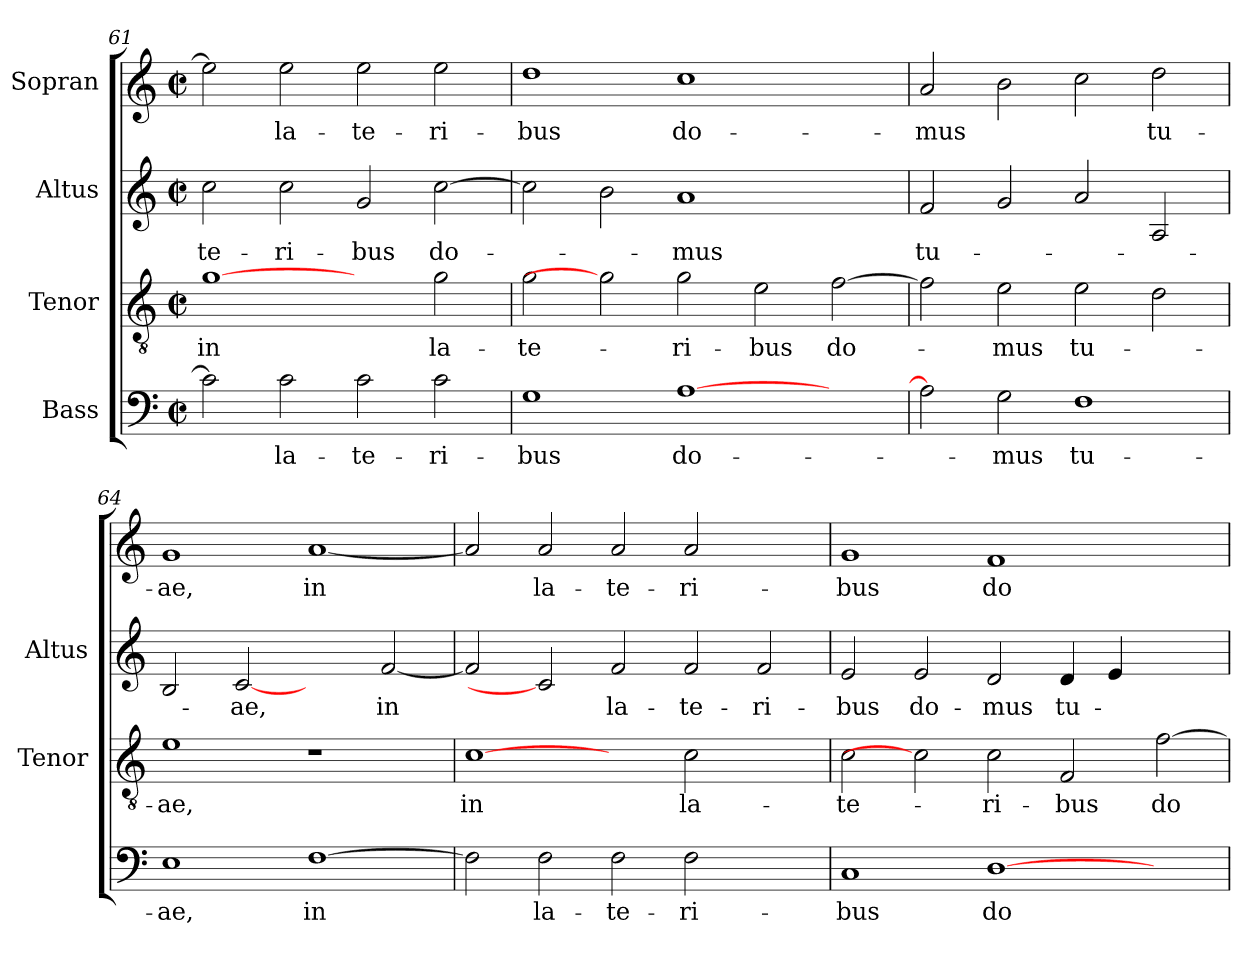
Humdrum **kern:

**kern	**text	**kern	**text	**kern	**text	**kern	**text
*part4	*part4	*part3	*part3	*part2	*part2	*part1	*part1
*staff4	*staff4	*staff3	*staff3	*staff2	*staff2	*staff1	*staff1
*I"Bass	*	*I"Tenor	*	*I"Altus	*	*I"Sopran	*
*	*	*I'Tenor	*	*I'Altus	*	*	*
*clefF4	*	*clefGv2	*	*clefG2	*	*clefG2	*
*	*	*ITrd7c12	*	*	*	*	*
*k[]	*	*k[]	*	*k[]	*	*k[]	*
*C:	*	*C:	*	*C:	*	*C:	*
*M2/2	*	*M2/2	*	*M2/2	*	*M2/2	*
*met(c|)	*	*met(c|)	*	*met(c|)	*	*met(c|)	*
=61	=61	=61	=61	=61	=61	=61	=61
!	!	!	!LO:LY:b:color=#000000	!	!	!	!
!	!	!	!	!	!LO:LY:b:color=#000000	!	!
2ci\]	.	[1Gi	in	2cci\	-te-	2eei\]	.
!	!LO:LY:b:color=#000000	!	!	!	!	!	!
!	!	!	!	!	!LO:LY:b:color=#000000	!	!
!	!	!	!	!	!	!	!LO:LY:b:color=#000000
2ci\	la-	.	.	2cci\	-ri-	2eei\	la-
!	!LO:LY:b:color=#000000	!	!	!	!	!	!
!	!	!	!	!	!LO:LY:b:color=#000000	!	!
!	!	!	!	!	!	!	!LO:LY:b:color=#000000
2ci\	-te-	2ryy	.	2gi/	-bus	2eei\	-te-
!	!LO:LY:b:color=#000000	!	!	!	!	!	!
!	!	!	!LO:LY:b:color=#000000	!	!	!	!
!	!	!	!	!	!LO:LY:b:color=#000000	!	!
!	!	!	!	!	!	!	!LO:LY:b:color=#000000
2ci\	-ri-	2Gi\	la-	[>2cci\	do-	2eei\	-ri-
=62	=62	=62	=62	=62	=62	=62	=62
!	!LO:LY:b:color=#000000	!	!	!	!	!	!
!	!	!	!LO:LY:b:color=#000000	!	!	!	!
!	!	!	!	!	!	!	!LO:LY:b:color=#000000
1Gi	-bus	2Gi\	-te-	2cci\]	.	1ddi	-bus
.	.	2Gi]	.	2bi\	.	.	.
!	!LO:LY:b:color=#000000	!	!	!	!	!	!
!	!	!	!LO:LY:b:color=#000000	!	!	!	!
!	!	!	!	!	!LO:LY:b:color=#000000	!	!
!	!	!	!	!	!	!	!LO:LY:b:color=#000000
[>1Ai	do-	2Gi\	-ri-	1ai	-mus	1cci	do-
!	!	!	!LO:LY:b:color=#000000	!	!	!	!
.	.	2Ei\	-bus	.	.	.	.
!	!	!	!LO:LY:b:color=#000000	!	!	!	!
2ryy	.	[>2Fi\	do-	2ryy	.	2ryy	.
!!LO:LB:g=z
=63	=63	=63	=63	=63	=63	=63	=63
!	!	!	!	!	!LO:LY:b:color=#000000	!	!
!	!	!	!	!	!	!	!LO:LY:b:color=#000000
2Ai\]	.	2Fi\]	.	2fi/	tu-	2ai/	-mus
!	!LO:LY:b:color=#000000	!	!	!	!	!	!
!	!	!	!LO:LY:b:color=#000000	!	!	!	!
2Gi\	-mus	2Ei\	-mus	2gi/	.	2bi\	.
!	!LO:LY:b:color=#000000	!	!	!	!	!	!
!	!	!	!LO:LY:b:color=#000000	!	!	!	!
1Fi	tu-	2Ei\	tu-	2ai/	.	2cci\	.
!	!	!	!	!	!	!	!LO:LY:b:color=#000000
.	.	2Di\	.	2Ai/	.	2ddi\	tu-
=64	=64	=64	=64	=64	=64	=64	=64
!	!LO:LY:b:color=#000000	!	!	!	!	!	!
!	!	!	!LO:LY:b:color=#000000	!	!	!	!
!	!	!	!	!	!	!	!LO:LY:b:color=#000000
1Ei	-ae,	1Ei	-ae,	2Bi/	.	1gi	-ae,
!	!	!	!	!	!LO:LY:b:color=#000000	!	!
.	.	.	.	[2ci	-ae,	.	.
!	!LO:LY:b:color=#000000	!	!	!	!	!	!
!	!	!	!	!	!	!	!LO:LY:b:color=#000000
[>1Fi	in	1r	.	2ryy	.	[<1ai	in
!	!	!	!	!	!LO:LY:b:color=#000000	!	!
.	.	.	.	[<2fi/	in	.	.
=65	=65	=65	=65	=65	=65	=65	=65
!	!	!	!LO:LY:b:color=#000000	!	!	!	!
2Fi\]	.	[1Ci	in	2fi/]	.	2ai/]	.
!	!LO:LY:b:color=#000000	!	!	!	!	!	!
!	!	!	!	!	!	!	!LO:LY:b:color=#000000
2Fi\	la-	.	.	2ci]	.	2ai/	la-
!	!LO:LY:b:color=#000000	!	!	!	!	!	!
!	!	!	!	!	!LO:LY:b:color=#000000	!	!
!	!	!	!	!	!	!	!LO:LY:b:color=#000000
2Fi\	-te-	2ryy	.	2fi/	la-	2ai/	-te-
!	!LO:LY:b:color=#000000	!	!	!	!	!	!
!	!	!	!LO:LY:b:color=#000000	!	!	!	!
!	!	!	!	!	!LO:LY:b:color=#000000	!	!
!	!	!	!	!	!	!	!LO:LY:b:color=#000000
2Fi\	-ri-	2Ci\	la-	2fi/	-te-	2ai/	-ri-
!	!	!	!	!	!LO:LY:b:color=#000000	!	!
2ryy	.	2ryy	.	2fi/	-ri-	2ryy	.
=66	=66	=66	=66	=66	=66	=66	=66
!	!LO:LY:b:color=#000000	!	!	!	!	!	!
!	!	!	!LO:LY:b:color=#000000	!	!	!	!
!	!	!	!	!	!LO:LY:b:color=#000000	!	!
!	!	!	!	!	!	!	!LO:LY:b:color=#000000
1Ci	-bus	2Ci\	-te-	2ei/	-bus	1gi	-bus
!	!	!	!	!	!LO:LY:b:color=#000000	!	!
.	.	2Ci]	.	2ei/	do-	.	.
!	!LO:LY:b:color=#000000	!	!	!	!	!	!
!	!	!	!LO:LY:b:color=#000000	!	!	!	!
!	!	!	!	!	!LO:LY:b:color=#000000	!	!
!	!	!	!	!	!	!	!LO:LY:b:color=#000000
[>1Di	do-	2Ci\	-ri-	2di/	-mus	1fi	do-
!	!	!	!LO:LY:b:color=#000000	!	!	!	!
!	!	!	!	!	!LO:LY:b:color=#000000	!	!
.	.	2FFi/	-bus	4di/	tu-	.	.
.	.	.	.	4ei/	.	.	.
!	!	!	!LO:LY:b:color=#000000	!	!	!	!
2ryy	.	[>2Fi\	do-	2ryy	.	2ryy	.
=	=	=	=	=	=	=	=
*-	*-	*-	*-	*-	*-	*-	*-
